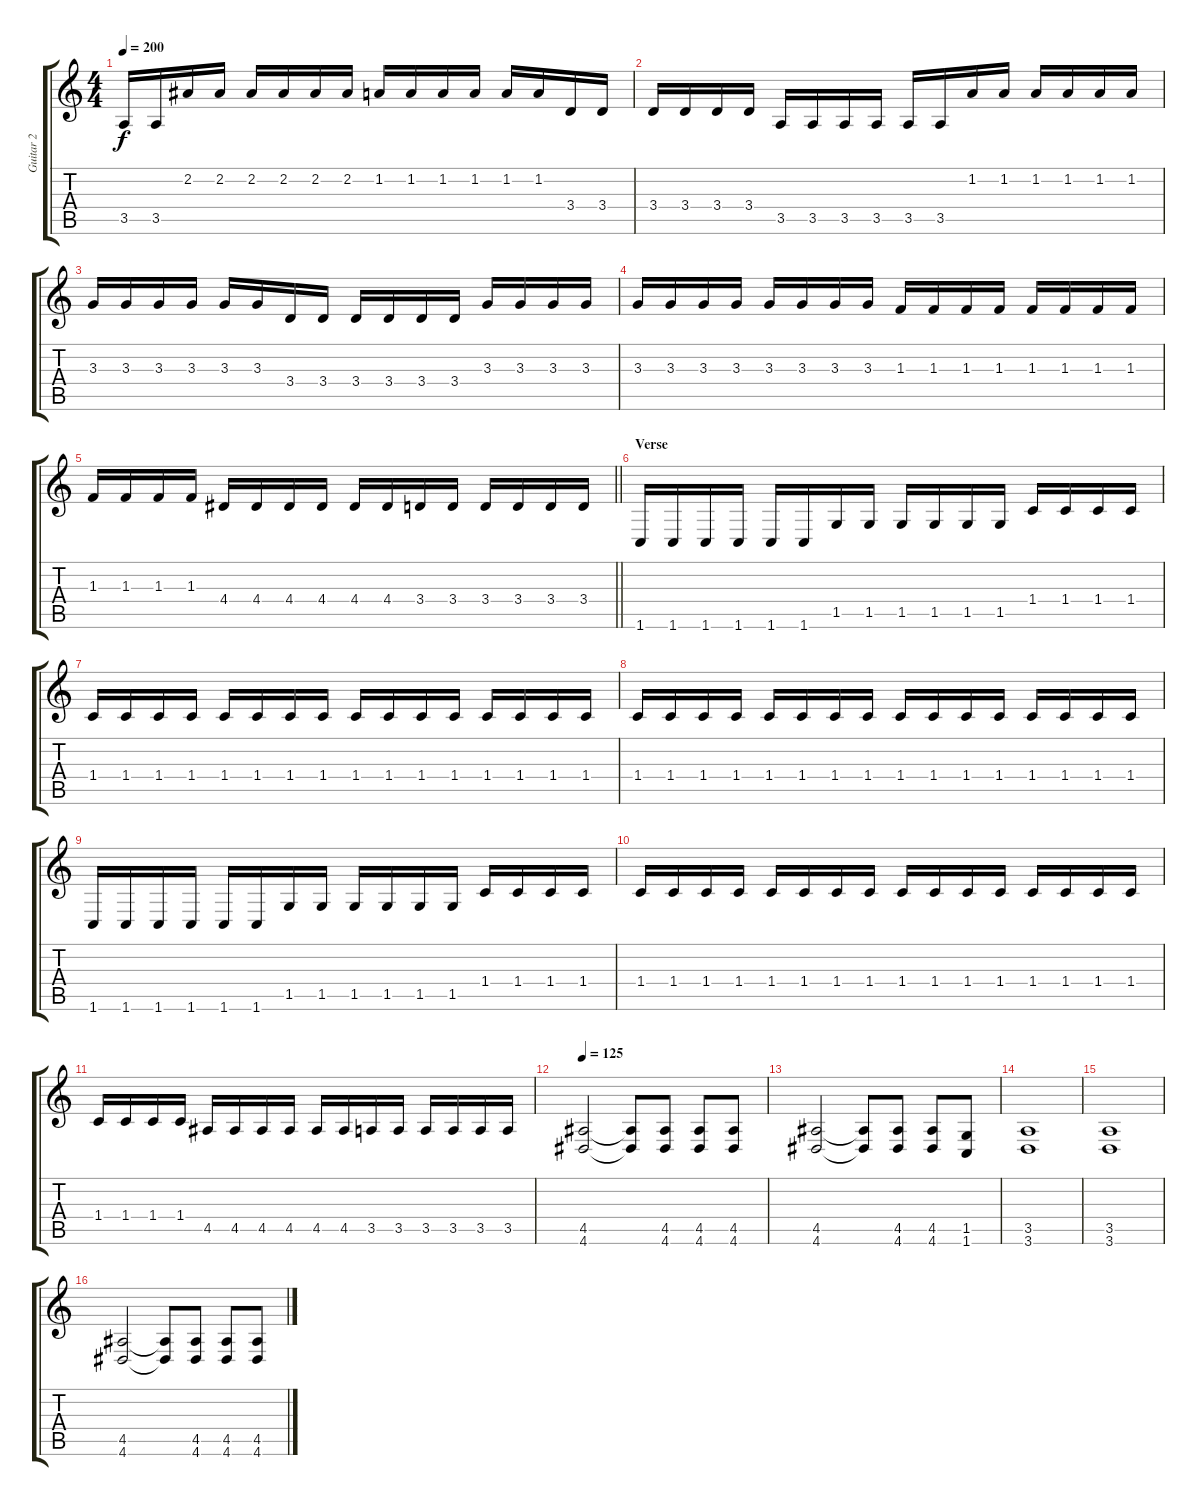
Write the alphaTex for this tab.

\track ("Guitar 2" "Guitar 2") {instrument distortionguitar}
\staff {score tabs}
\tuning (Db4 Ab3 E3 B2 Gb2 B1) {hide}
\ts (4 4)
\tempo 200
\clef g2
\ks c
3.5.16{dy f} 3.5.16 2.2.16 2.2.16 2.2.16 2.2.16 2.2.16 2.2.16 1.2.16 1.2.16 1.2.16 1.2.16 1.2.16 1.2.16 3.4.16 3.4.16 |
3.4.16 3.4.16 3.4.16 3.4.16 3.5.16 3.5.16 3.5.16 3.5.16 3.5.16 3.5.16 1.2.16 1.2.16 1.2.16 1.2.16 1.2.16 1.2.16 |
3.3.16 3.3.16 3.3.16 3.3.16 3.3.16 3.3.16 3.4.16 3.4.16 3.4.16 3.4.16 3.4.16 3.4.16 3.3.16 3.3.16 3.3.16 3.3.16 |
3.3.16 3.3.16 3.3.16 3.3.16 3.3.16 3.3.16 3.3.16 3.3.16 1.3.16 1.3.16 1.3.16 1.3.16 1.3.16 1.3.16 1.3.16 1.3.16 |
\barLineRight lightlight
1.3.16 1.3.16 1.3.16 1.3.16 4.4.16 4.4.16 4.4.16 4.4.16 4.4.16 4.4.16 3.4.16 3.4.16 3.4.16 3.4.16 3.4.16 3.4.16 |
\section ("" "Verse")
1.6.16 1.6.16 1.6.16 1.6.16 1.6.16 1.6.16 1.5.16 1.5.16 1.5.16 1.5.16 1.5.16 1.5.16 1.4.16 1.4.16 1.4.16 1.4.16 |
1.4.16 1.4.16 1.4.16 1.4.16 1.4.16 1.4.16 1.4.16 1.4.16 1.4.16 1.4.16 1.4.16 1.4.16 1.4.16 1.4.16 1.4.16 1.4.16 |
1.4.16 1.4.16 1.4.16 1.4.16 1.4.16 1.4.16 1.4.16 1.4.16 1.4.16 1.4.16 1.4.16 1.4.16 1.4.16 1.4.16 1.4.16 1.4.16 |
1.6.16 1.6.16 1.6.16 1.6.16 1.6.16 1.6.16 1.5.16 1.5.16 1.5.16 1.5.16 1.5.16 1.5.16 1.4.16 1.4.16 1.4.16 1.4.16 |
1.4.16 1.4.16 1.4.16 1.4.16 1.4.16 1.4.16 1.4.16 1.4.16 1.4.16 1.4.16 1.4.16 1.4.16 1.4.16 1.4.16 1.4.16 1.4.16 |
1.4.16 1.4.16 1.4.16 1.4.16 4.5.16 4.5.16 4.5.16 4.5.16 4.5.16 4.5.16 3.5.16 3.5.16 3.5.16 3.5.16 3.5.16 3.5.16 |
\tempo 125
(4.5 4.6).2 (4.5{t} 4.6{t}).8 (4.5 4.6).8 (4.5 4.6).8 (4.5 4.6).8 |
(4.5 4.6).2 (4.5{t} 4.6{t}).8 (4.5 4.6).8 (4.5 4.6).8 (1.5 1.6).8 |
(3.5 3.6).1 |
(3.5 3.6).1 |
(4.5 4.6).2 (4.5{t} 4.6{t}).8 (4.5 4.6).8 (4.5 4.6).8 (4.5 4.6).8
